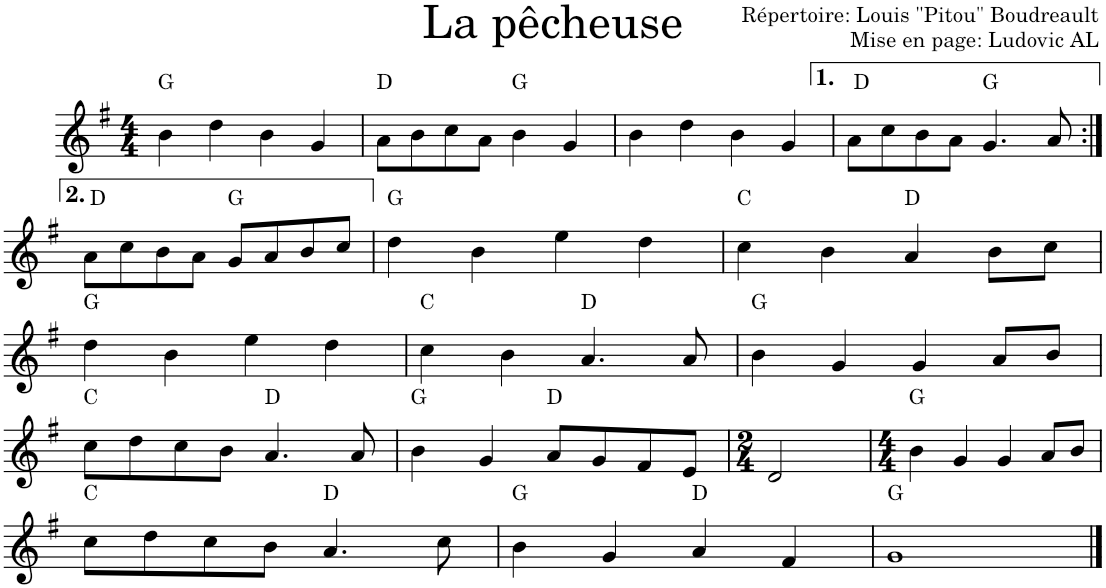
**kern	**harte
*part1	*part1
*staff1	*
*I"Voice	*
*I'V	*
*clefG2	*
*k[f#]	*
*M4/4	*
=1	=1
4b\	G:maj
4dd\	.
4b\	.
4g/	.
=2	=2
8a\L	D:maj
8b\	.
8cc\	.
8a\J	.
4b\	G:maj
4g/	.
=3	=3
4b\	.
4dd\	.
4b\	.
4g/	.
=4	=4
8a\L	D:maj
8cc\	.
8b\	.
8a\J	.
4.g/	G:maj
8a/	.
!!LO:LB:g=z
=5:|!	=5:|!
8a\L	D:maj
8cc\	.
8b\	.
8a\J	.
8g/L	G:maj
8a/	.
8b/	.
8cc/J	.
=6	=6
4dd\	G:maj
4b\	.
4ee\	.
4dd\	.
=7	=7
4cc\	C:maj
4b\	.
4a/	D:maj
8b\L	.
8cc\J	.
!!LO:LB:g=z
=8	=8
4dd\	G:maj
4b\	.
4ee\	.
4dd\	.
=9	=9
4cc\	C:maj
4b\	.
4.a/	D:maj
8a/	.
=10	=10
4b\	G:maj
4g/	.
4g/	.
8a/L	.
8b/J	.
!!LO:LB:g=z
=11	=11
8cc\L	C:maj
8dd\	.
8cc\	.
8b\J	.
4.a/	D:maj
8a/	.
=12	=12
4b\	G:maj
4g/	.
8a/L	D:maj
8g/	.
8f#/	.
8e/J	.
=13	=13
*M2/4	*
2d/	.
=14	=14
*M4/4	*
4b\	G:maj
4g/	.
4g/	.
8a/L	.
8b/J	.
!!LO:LB:g=z
=15	=15
8cc\L	C:maj
8dd\	.
8cc\	.
8b\J	.
4.a/	D:maj
8cc\	.
=16	=16
4b\	G:maj
4g/	.
4a/	D:maj
4f#/	.
=17	=17
1g	G:maj
==	==
*-	*-
